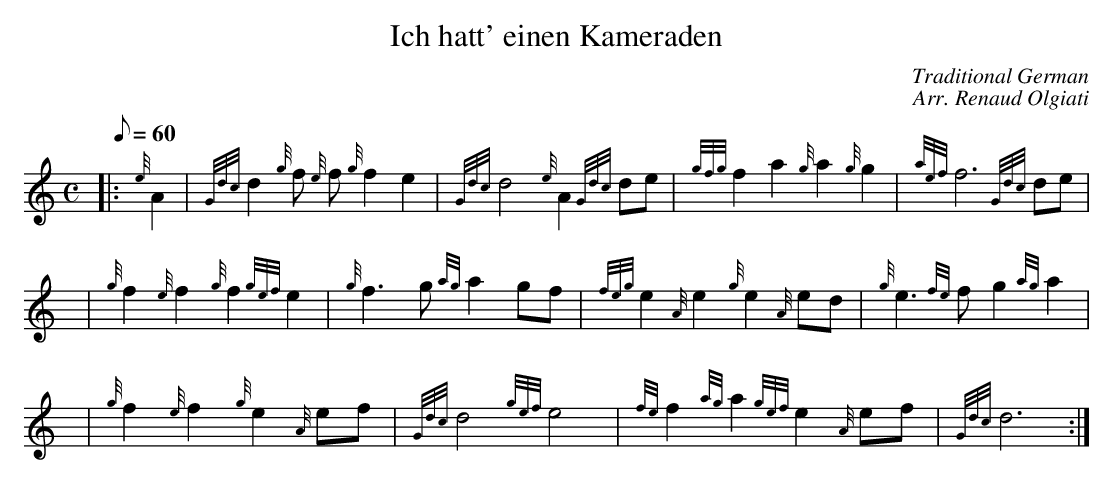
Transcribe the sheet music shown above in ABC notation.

X:1
T:Ich hatt' einen Kameraden
C:Traditional German
C:Arr. Renaud Olgiati
M:C
L:1/8
Q:60
K:HP
|: {e}A2 | {Gdc}d2 {g}f1 {e}f1{g} f2 e2 | {Gdc}d4 {e}A2 {Gdc}d1e1 | {gfg}f2 a2 {g}a2{g} g2 | {aef}f6 {Gdc}d1e1 |!
y|{g}f2 {e}f2 {g}f2 {gef}e2 | {g}f3g1 {ag}a2 g1f1 | {'feg}e2 {A}e2 {g}e2 {A}e1d1 |  {g}e3 {fe}f1 g2 {ag}a2|!
y|{g}f2 {e}f2 {g}e2 {A}e1f1 | {Gdc}d4 {gef}e4 | {fe}f2 {ag}a2 {gef}e2 {A}e1f1 | {Gdc}d6:|
